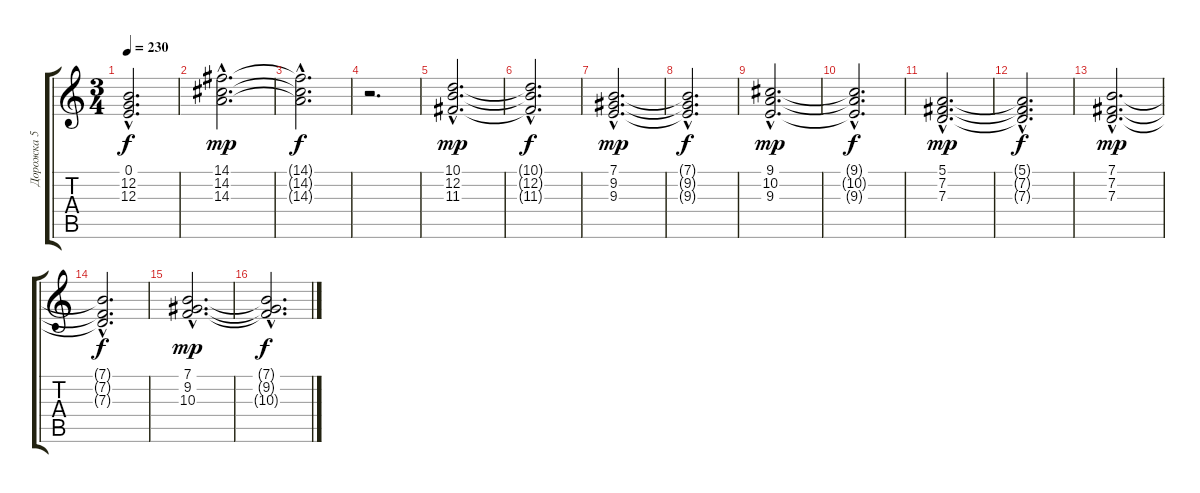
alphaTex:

\track ("Дорожка 5" "Дорожка 5") {instrument stringensemble1}
\staff {score tabs}
\tuning (E4 B3 G3 D3 A2 E2) {hide}
\ts (3 4)
\tempo 230
\clef g2
\ks c
(0.1{hac t} 12.2{hac t} 12.3{hac t}).2{d dy f} |
(14.1{hac} 14.2{hac} 14.3{hac}).2{d dy mp} |
(14.1{hac t} 14.2{hac t} 14.3{hac t}).2{d dy f} |
r.2{d} |
(10.1{hac} 12.2{hac} 11.3{hac}).2{d dy mp} |
(10.1{hac t} 12.2{hac t} 11.3{hac t}).2{d dy f} |
(7.1{hac} 9.2{hac} 9.3{hac}).2{d dy mp} |
(7.1{hac t} 9.2{hac t} 9.3{hac t}).2{d dy f} |
(9.1{hac} 10.2{hac} 9.3{hac}).2{d dy mp} |
(9.1{hac t} 10.2{hac t} 9.3{hac t}).2{d dy f} |
(5.1{hac} 7.2{hac} 7.3{hac}).2{d dy mp} |
(5.1{hac t} 7.2{hac t} 7.3{hac t}).2{d dy f} |
(7.1{hac} 7.2{hac} 7.3{hac}).2{d dy mp} |
(7.1{hac t} 7.2{hac t} 7.3{hac t}).2{d dy f} |
(7.1{hac} 9.2{hac} 10.3{hac}).2{d dy mp} |
(7.1{hac t} 9.2{hac t} 10.3{hac t}).2{d dy f}
